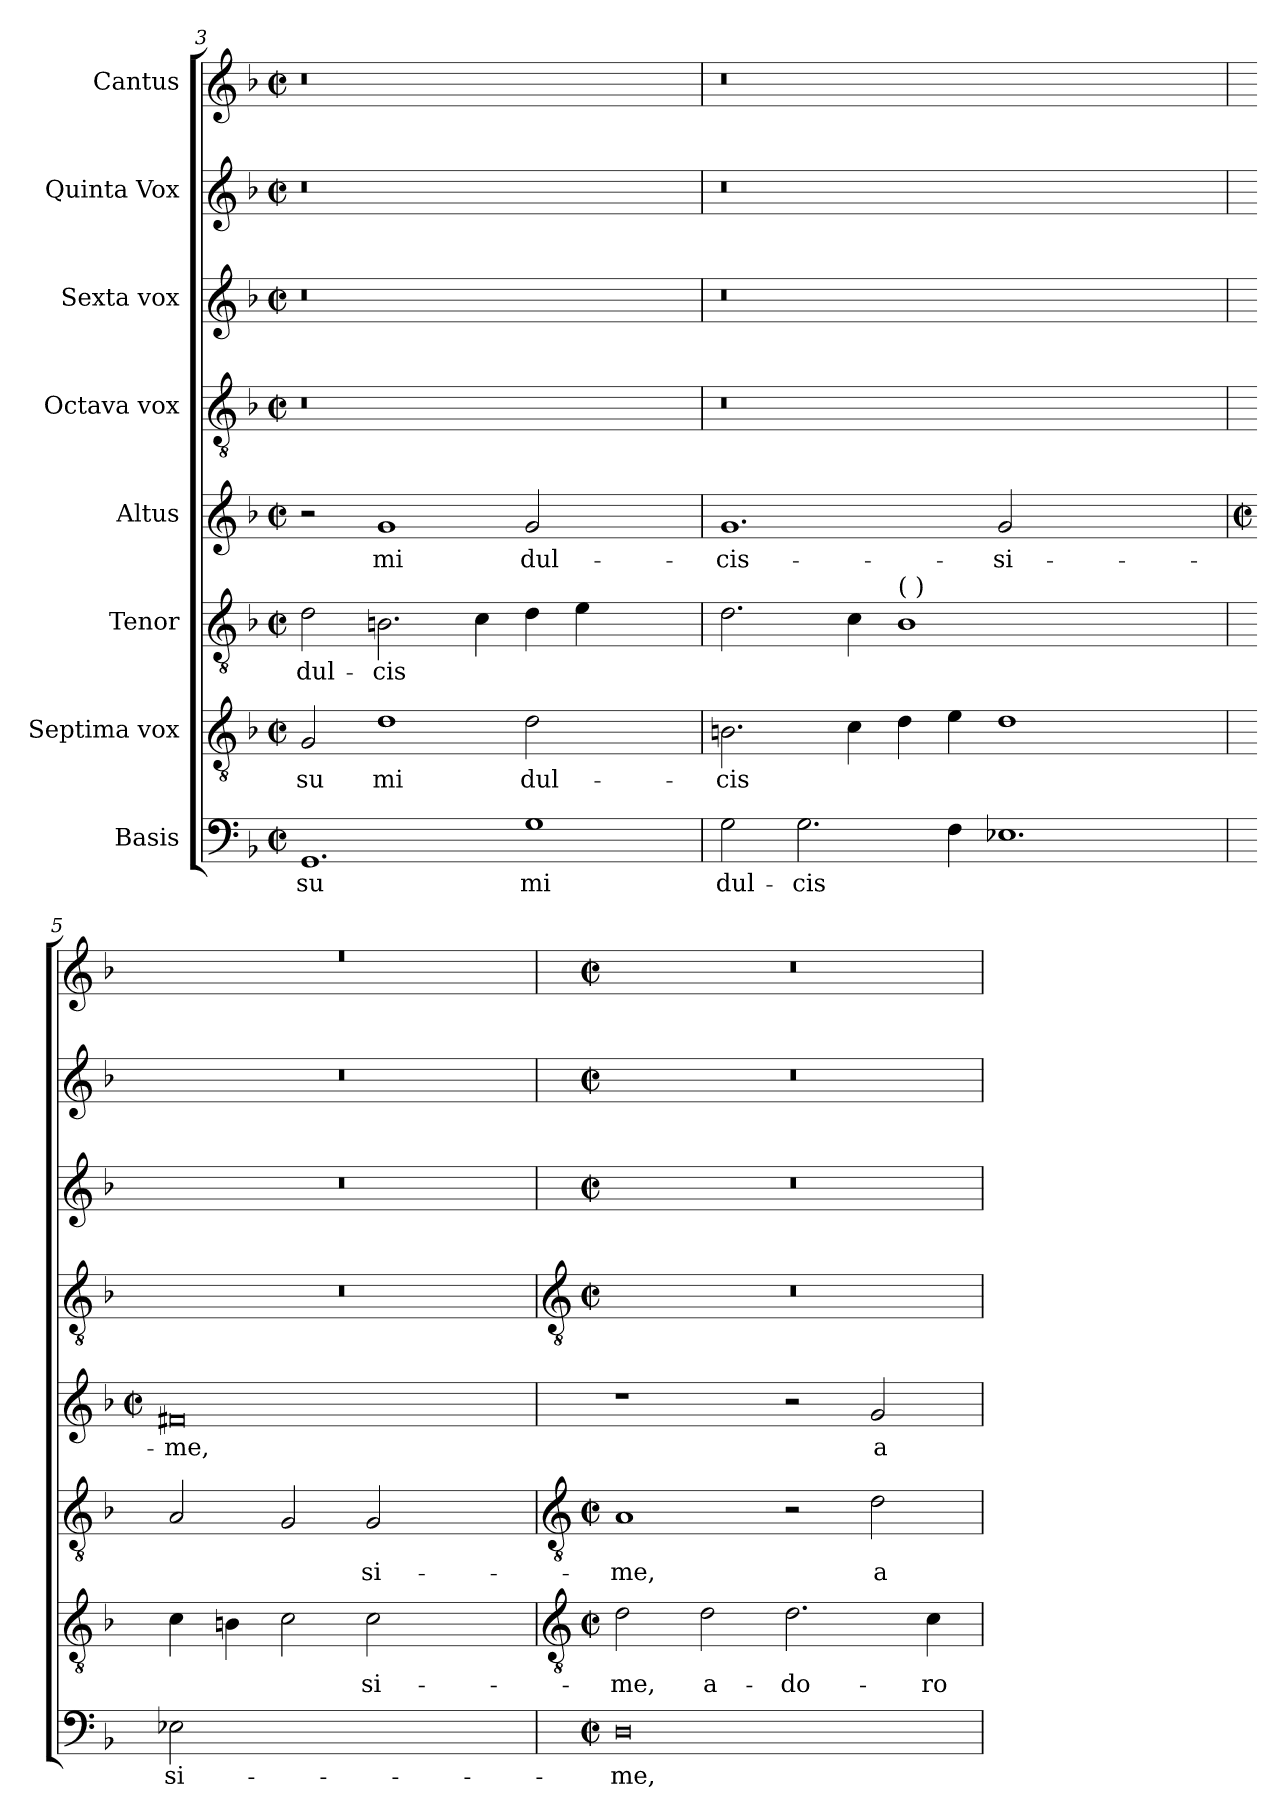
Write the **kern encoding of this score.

**kern	**text	**kern	**text	**kern	**text	**kern	**text	**kern	**kern	**kern	**kern
*part8	*part8	*part7	*part7	*part6	*part6	*part5	*part5	*part4	*part3	*part2	*part1
*staff8	*staff8	*staff7	*staff7	*staff6	*staff6	*staff5	*staff5	*staff4	*staff3	*staff2	*staff1
*I"Basis	*	*I"Septima vox	*	*I"Tenor	*	*I"Altus	*	*I"Octava vox	*I"Sexta vox	*I"Quinta Vox	*I"Cantus
*clefF4	*	*clefGv2	*	*clefGv2	*	*clefG2	*	*clefGv2	*clefG2	*clefG2	*clefG2
*k[b-]	*	*k[b-]	*	*k[b-]	*	*k[b-]	*	*k[b-]	*k[b-]	*k[b-]	*k[b-]
*F:	*	*F:	*	*F:	*	*F:	*	*F:	*F:	*F:	*F:
*M4/2	*	*M4/2	*	*M4/2	*	*M4/2	*	*M4/2	*M4/2	*M4/2	*M4/2
*met(c|)	*	*met(c|)	*	*met(c|)	*	*met(c|)	*	*met(c|)	*met(c|)	*met(c|)	*met(c|)
=3A	=3A	=3A	=3A	=3A	=3A	=3A	=3A	=3A	=3A	=3A	=3A
!	!LO:LY:b	!	!LO:LY:b	!	!LO:LY:b	!	!	!	!	!	!
*	*	*	*	*	*	*	*	*	*	*	*^
1.GG	-su	2G	-su	2d	dul-	2r	.	0r	0r	0r	0r	2ryy
!	!	!	!LO:LY:b	!	!LO:LY:b	!	!LO:LY:b	!	!	!	!	!
.	.	1d	mi	2.Bn	-cis	1g	mi	.	.	.	.	0ryy
.	.	.	.	4c	.	.	.	.	.	.	.	.
!	!LO:LY:b	!	!LO:LY:b	!	!	!	!LO:LY:b	!	!	!	!	!
1G	mi	2d	dul-	4d	.	2g	dul-	.	.	.	.	.
.	.	.	.	4e	.	.	.	.	.	.	.	.
.	.	2ryy	.	2ryy	.	2ryy	.	2ryy	2ryy	2ryy	2ryy	.
=4A	=4A	=4A	=4A	=4A	=4A	=4A	=4A	=4A	=4A	=4A	=4A	=4A
!	!LO:LY:b	!	!LO:LY:b	!	!	!	!LO:LY:b	!	!	!	!	!
2G	dul-	2.Bn	-cis	2.d	.	1.g	-cis-	0r	0r	0r	0r	1ryy
!	!LO:LY:b	!	!	!	!	!	!	!	!	!	!	!
2.G	-cis	.	.	.	.	.	.	.	.	.	.	.
.	.	4c	.	4c	.	.	.	.	.	.	.	.
!	!	!	!	!LO:TX:a:t=(  )	!	!	!	!	!	!	!	!
.	.	4d	.	1B-	.	.	.	.	.	.	.	0ryy
4F	.	4e	.	.	.	.	.	.	.	.	.	.
!	!	!	!	!	!	!	!LO:LY:b	!	!	!	!	!
1.E-X	.	1d	.	.	.	2g	-si-	.	.	.	.	.
.	.	.	.	1ryy	.	1ryy	.	1ryy	1ryy	1ryy	1ryy	.
.	.	2ryy	.	.	.	.	.	.	.	.	.	.
!!LO:LB:g=z	!!
=5A	=5A	=5A	=5A	=5A	=5A	=5A	=5A	=5A	=5A	=5A	=5A	=5A
*	*	*	*	*	*	*M4/2	*	*	*	*	*	*
*	*	*	*	*	*	*met(c|)	*	*	*	*	*	*
!	!LO:LY:b	!	!	!	!	!	!LO:LY:b	!	!	!	!	!
2E-X	si-	4c	.	2A	.	0f#X	-me,	0r	0r	0r	0r	0ryy
.	.	4Bn	.	.	.	.	.	.	.	.	.	.
1.ryy	.	2c	.	2G	.	.	.	.	.	.	.	.
!	!	!	!LO:LY:b	!	!LO:LY:b	!	!	!	!	!	!	!
.	.	2c	si-	2G	si-	.	.	.	.	.	.	.
.	.	2ryy	.	2ryy	.	.	.	.	.	.	.	.
*	*	*	*	*	*	*	*	*	*	*	*v	*v
!!LO:LB:g=z
=6	=6	=6	=6	=6	=6	=6	=6	=6	=6	=6	=6
*	*	*clefGv2	*	*clefGv2	*	*	*	*clefGv2	*	*	*
*M4/2	*	*M4/2	*	*M4/2	*	*	*	*M4/2	*M4/2	*M4/2	*M4/2
*met(c|)	*	*met(c|)	*	*met(c|)	*	*	*	*met(c|)	*met(c|)	*met(c|)	*met(c|)
!	!LO:LY:b	!	!LO:LY:b	!	!LO:LY:b	!	!	!	!	!	!
0D	-me,	2d	-me,	1A	-me,	1r	.	0r	0r	0r	0r
!	!	!	!LO:LY:b	!	!	!	!	!	!	!	!
.	.	2d	a-	.	.	.	.	.	.	.	.
!	!	!	!LO:LY:b	!	!	!	!	!	!	!	!
.	.	2.d	-do-	2r	.	2r	.	.	.	.	.
!	!	!	!	!	!LO:LY:b	!	!LO:LY:b	!	!	!	!
.	.	.	.	2d	a-	2g	a-	.	.	.	.
!	!	!	!LO:LY:b	!	!	!	!	!	!	!	!
.	.	4c	-ro	.	.	.	.	.	.	.	.
=	=	=	=	=	=	=	=	=	=	=	=
*-	*-	*-	*-	*-	*-	*-	*-	*-	*-	*-	*-
